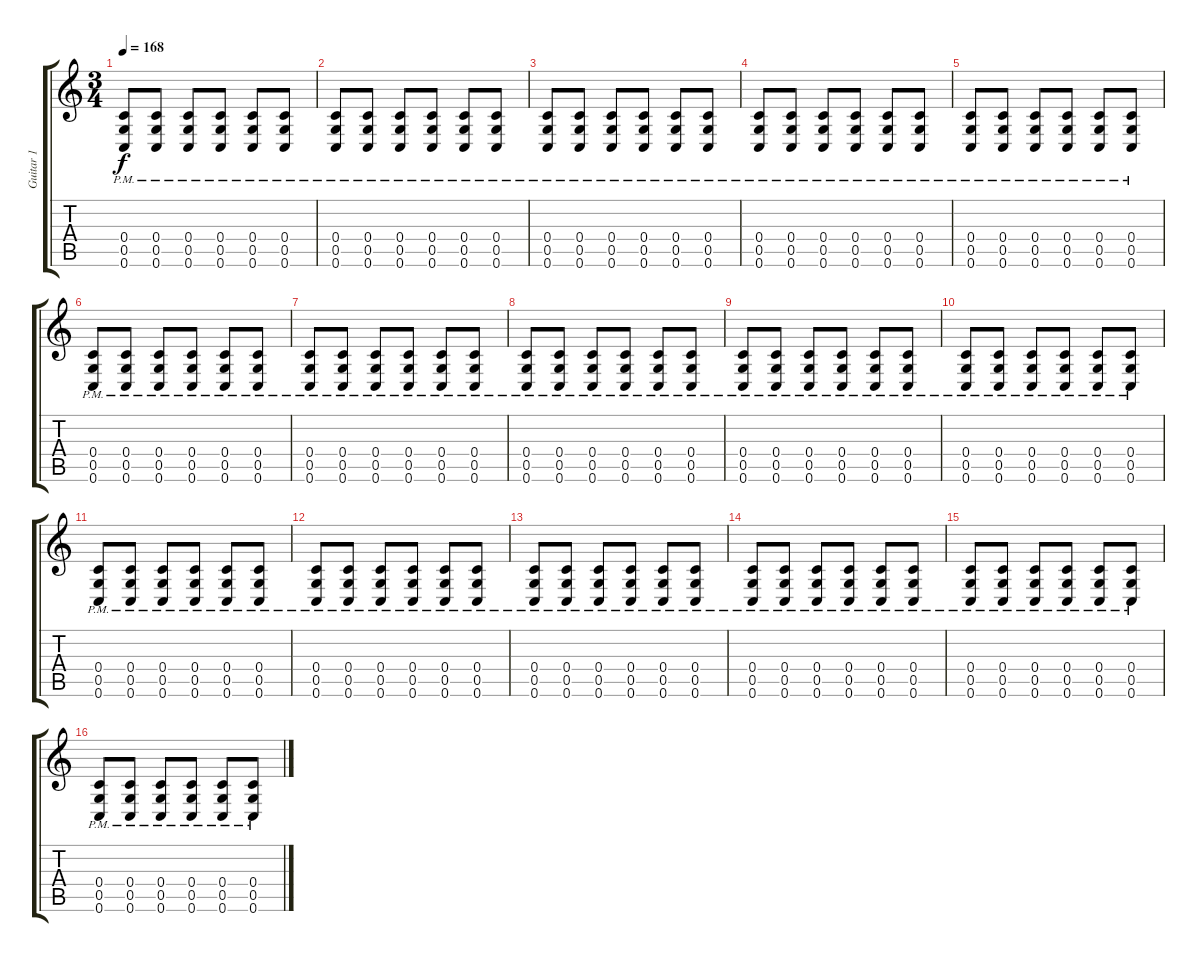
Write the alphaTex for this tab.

\track ("Guitar 1" "Guitar 1") {instrument distortionguitar}
\staff {score tabs}
\tuning (D4 A3 F3 C3 G2 C2) {hide}
\ts (3 4)
\tempo 168
\clef g2
\ks c
(0.4{pm} 0.5{pm} 0.6{pm}).8{dy f} (0.4{pm} 0.5{pm} 0.6{pm}).8 (0.4{pm} 0.5{pm} 0.6{pm}).8 (0.4{pm} 0.5{pm} 0.6{pm}).8 (0.4{pm} 0.5{pm} 0.6{pm}).8 (0.4{pm} 0.5{pm} 0.6{pm}).8 |
(0.4{pm} 0.5{pm} 0.6{pm}).8 (0.4{pm} 0.5{pm} 0.6{pm}).8 (0.4{pm} 0.5{pm} 0.6{pm}).8 (0.4{pm} 0.5{pm} 0.6{pm}).8 (0.4{pm} 0.5{pm} 0.6{pm}).8 (0.4{pm} 0.5{pm} 0.6{pm}).8 |
(0.4{pm} 0.5{pm} 0.6{pm}).8 (0.4{pm} 0.5{pm} 0.6{pm}).8 (0.4{pm} 0.5{pm} 0.6{pm}).8 (0.4{pm} 0.5{pm} 0.6{pm}).8 (0.4{pm} 0.5{pm} 0.6{pm}).8 (0.4{pm} 0.5{pm} 0.6{pm}).8 |
(0.4{pm} 0.5{pm} 0.6{pm}).8 (0.4{pm} 0.5{pm} 0.6{pm}).8 (0.4{pm} 0.5{pm} 0.6{pm}).8 (0.4{pm} 0.5{pm} 0.6{pm}).8 (0.4{pm} 0.5{pm} 0.6{pm}).8 (0.4{pm} 0.5{pm} 0.6{pm}).8 |
(0.4{pm} 0.5{pm} 0.6{pm}).8 (0.4{pm} 0.5{pm} 0.6{pm}).8 (0.4{pm} 0.5{pm} 0.6{pm}).8 (0.4{pm} 0.5{pm} 0.6{pm}).8 (0.4{pm} 0.5{pm} 0.6{pm}).8 (0.4{pm} 0.5{pm} 0.6{pm}).8 |
(0.4{pm} 0.5{pm} 0.6{pm}).8 (0.4{pm} 0.5{pm} 0.6{pm}).8 (0.4{pm} 0.5{pm} 0.6{pm}).8 (0.4{pm} 0.5{pm} 0.6{pm}).8 (0.4{pm} 0.5{pm} 0.6{pm}).8 (0.4{pm} 0.5{pm} 0.6{pm}).8 |
(0.4{pm} 0.5{pm} 0.6{pm}).8 (0.4{pm} 0.5{pm} 0.6{pm}).8 (0.4{pm} 0.5{pm} 0.6{pm}).8 (0.4{pm} 0.5{pm} 0.6{pm}).8 (0.4{pm} 0.5{pm} 0.6{pm}).8 (0.4{pm} 0.5{pm} 0.6{pm}).8 |
(0.4{pm} 0.5{pm} 0.6{pm}).8 (0.4{pm} 0.5{pm} 0.6{pm}).8 (0.4{pm} 0.5{pm} 0.6{pm}).8 (0.4{pm} 0.5{pm} 0.6{pm}).8 (0.4{pm} 0.5{pm} 0.6{pm}).8 (0.4{pm} 0.5{pm} 0.6{pm}).8 |
(0.4{pm} 0.5{pm} 0.6{pm}).8 (0.4{pm} 0.5{pm} 0.6{pm}).8 (0.4{pm} 0.5{pm} 0.6{pm}).8 (0.4{pm} 0.5{pm} 0.6{pm}).8 (0.4{pm} 0.5{pm} 0.6{pm}).8 (0.4{pm} 0.5{pm} 0.6{pm}).8 |
(0.4{pm} 0.5{pm} 0.6{pm}).8 (0.4{pm} 0.5{pm} 0.6{pm}).8 (0.4{pm} 0.5{pm} 0.6{pm}).8 (0.4{pm} 0.5{pm} 0.6{pm}).8 (0.4{pm} 0.5{pm} 0.6{pm}).8 (0.4{pm} 0.5{pm} 0.6{pm}).8 |
(0.4{pm} 0.5{pm} 0.6{pm}).8 (0.4{pm} 0.5{pm} 0.6{pm}).8 (0.4{pm} 0.5{pm} 0.6{pm}).8 (0.4{pm} 0.5{pm} 0.6{pm}).8 (0.4{pm} 0.5{pm} 0.6{pm}).8 (0.4{pm} 0.5{pm} 0.6{pm}).8 |
(0.4{pm} 0.5{pm} 0.6{pm}).8 (0.4{pm} 0.5{pm} 0.6{pm}).8 (0.4{pm} 0.5{pm} 0.6{pm}).8 (0.4{pm} 0.5{pm} 0.6{pm}).8 (0.4{pm} 0.5{pm} 0.6{pm}).8 (0.4{pm} 0.5{pm} 0.6{pm}).8 |
(0.4{pm} 0.5{pm} 0.6{pm}).8 (0.4{pm} 0.5{pm} 0.6{pm}).8 (0.4{pm} 0.5{pm} 0.6{pm}).8 (0.4{pm} 0.5{pm} 0.6{pm}).8 (0.4{pm} 0.5{pm} 0.6{pm}).8 (0.4{pm} 0.5{pm} 0.6{pm}).8 |
(0.4{pm} 0.5{pm} 0.6{pm}).8 (0.4{pm} 0.5{pm} 0.6{pm}).8 (0.4{pm} 0.5{pm} 0.6{pm}).8 (0.4{pm} 0.5{pm} 0.6{pm}).8 (0.4{pm} 0.5{pm} 0.6{pm}).8 (0.4{pm} 0.5{pm} 0.6{pm}).8 |
(0.4{pm} 0.5{pm} 0.6{pm}).8 (0.4{pm} 0.5{pm} 0.6{pm}).8 (0.4{pm} 0.5{pm} 0.6{pm}).8 (0.4{pm} 0.5{pm} 0.6{pm}).8 (0.4{pm} 0.5{pm} 0.6{pm}).8 (0.4{pm} 0.5{pm} 0.6{pm}).8 |
(0.4{pm} 0.5{pm} 0.6{pm}).8 (0.4{pm} 0.5{pm} 0.6{pm}).8 (0.4{pm} 0.5{pm} 0.6{pm}).8 (0.4{pm} 0.5{pm} 0.6{pm}).8 (0.4{pm} 0.5{pm} 0.6{pm}).8 (0.4{pm} 0.5{pm} 0.6{pm}).8
